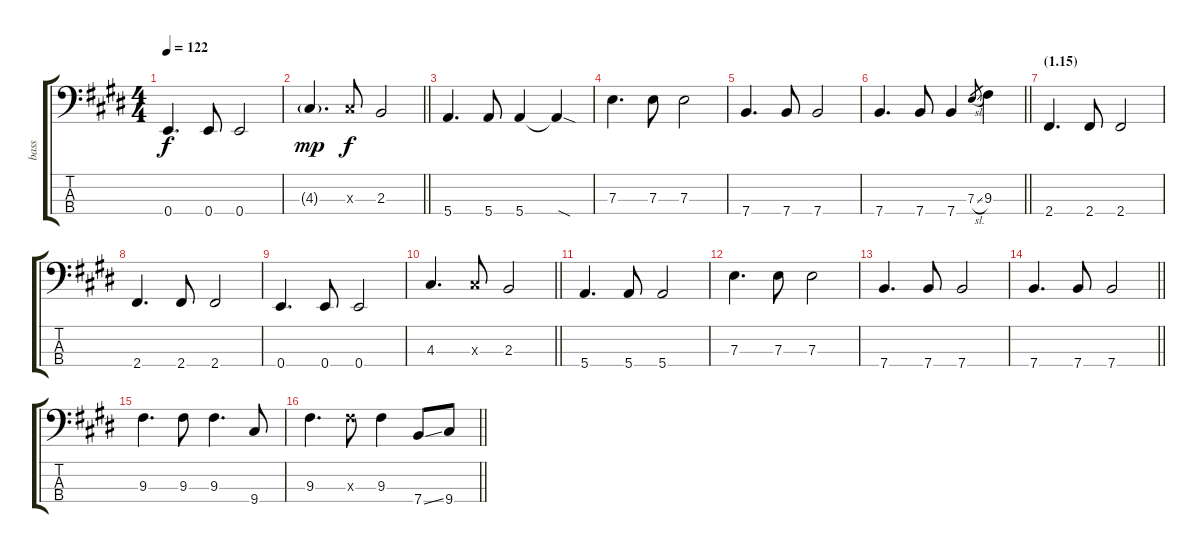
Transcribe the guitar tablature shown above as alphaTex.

\track ("bass" "bass") {instrument electricbassfinger}
\staff {score tabs}
\tuning (G2 D2 A1 E1) {hide}
\ts (4 4)
\tempo 122
\clef f4
\ks e
0.4.4{d dy f} 0.4.8 0.4.2 |
\barLineRight lightlight
4.3{g}.4{d dy mp} 4.3{x}.8{dy f} 2.3.2 |
5.4.4{d} 5.4.8 5.4.4 5.4{sod t}.4 |
7.3.4{d} 7.3.8 7.3.2 |
7.4.4{d} 7.4.8 7.4.2 |
\barLineRight lightlight
7.4.4{d} 7.4.8 7.4.4 7.3{sl}.8{gr} 9.3.4 |
\section ("" "(1.15)")
2.4.4{d} 2.4.8 2.4.2 |
2.4.4{d} 2.4.8 2.4.2 |
0.4.4{d} 0.4.8 0.4.2 |
\barLineRight lightlight
4.3.4{d} 4.3{x}.8 2.3.2 |
5.4.4{d} 5.4.8 5.4.2 |
7.3.4{d} 7.3.8 7.3.2 |
7.4.4{d} 7.4.8 7.4.2 |
\barLineRight lightlight
7.4.4{d} 7.4.8 7.4.2 |
9.3.4{d} 9.3.8 9.3.4{d} 9.4.8 |
\barLineRight lightlight
9.3.4{d} 9.3{x}.8 9.3.4 7.4{ss}.8 9.4.8
